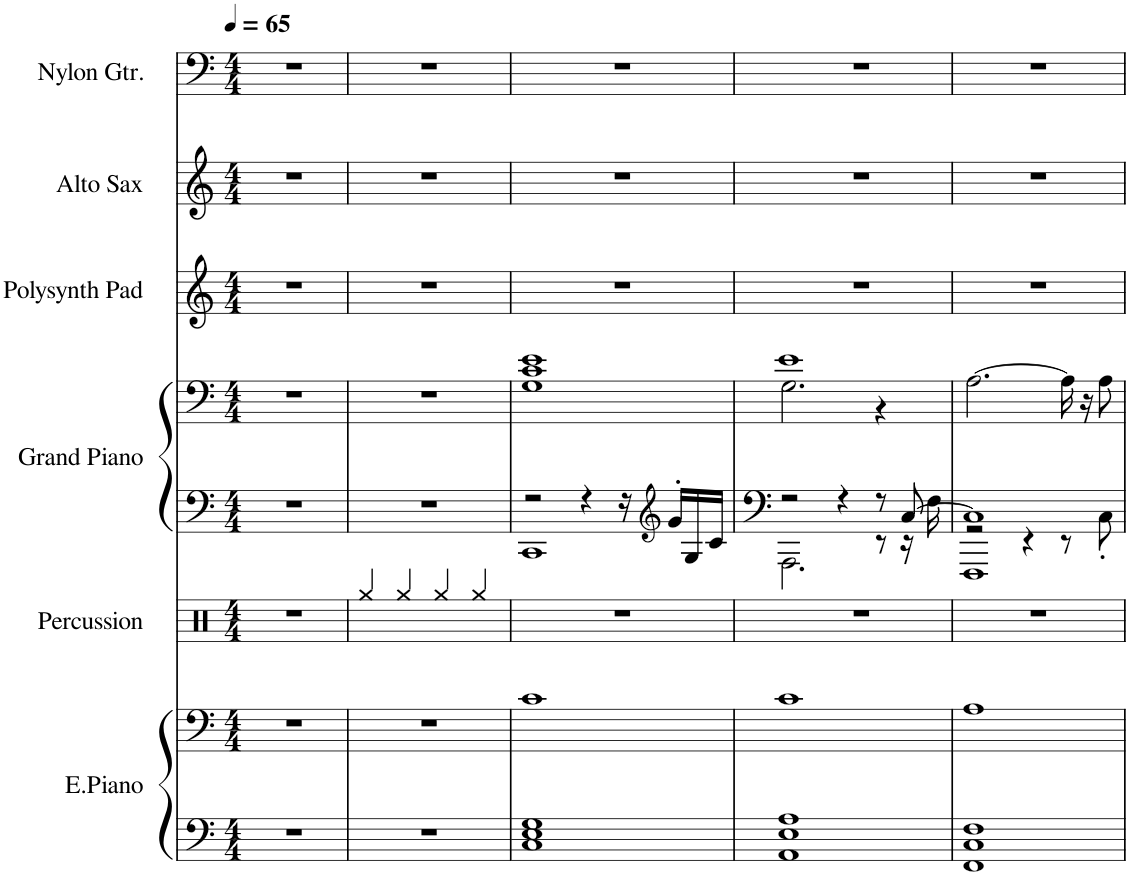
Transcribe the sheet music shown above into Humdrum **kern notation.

**kern	**kern	**kern	**kern	**kern	**kern	**kern	**kern
*part6	*part6	*part5	*part4	*part4	*part3	*part2	*part1
*staff8	*staff7	*staff6	*staff5	*staff4	*staff3	*staff2	*staff1
*I"E.Piano	*	*I"Percussion	*I"Grand Piano	*	*I"Polysynth Pad	*I"Alto Sax	*I"Nylon Gtr.
*I'E.Pno	*	*	*I'Pno	*	*	*I'A Sax	*
*clefF4	*clefF4	*clefX	*clefF4	*clefF4	*clefG2	*clefG2	*clefF4
*	*	*	*	*	*	*Trd5c9	*
*k[]	*k[]	*k[]	*k[]	*k[]	*k[]	*k[]	*k[]
*M4/4	*M4/4	*M4/4	*M4/4	*M4/4	*M4/4	*M4/4	*M4/4
*MM65	*MM65	*MM65	*MM65	*MM65	*MM65	*MM65	*MM65
=1	=1	=1	=1	=1	=1	=1	=1
1r	1r	1r	1r	1r	1r	1r	1r
=2	=2	=2	=2	=2	=2	=2	=2
1r	1r	4Rgg/	1r	1r	1r	1r	1r
.	.	4Rgg/	.	.	.	.	.
.	.	4Rgg/	.	.	.	.	.
.	.	4Rgg/	.	.	.	.	.
=3	=3	=3	=3	=3	=3	=3	=3
*	*	*	*^	*	*	*	*
1C 1E 1G	1c	1r	2r	1CC	1G 1c 1e	1r	1r	1r
.	.	.	4r	.	.	.	.	.
.	.	.	16r	.	.	.	.	.
*	*	*	*clefG2	*	*	*	*	*
.	.	.	16g'/LL	.	.	.	.	.
.	.	.	16G/	.	.	.	.	.
.	.	.	16c/JJ	.	.	.	.	.
=4	=4	=4	=4	=4	=4	=4	=4	=4
*	*	*	*	*	*^	*	*	*
1AA 1E 1A	1c	1r	2r	2.AAA\	1e	2.G\	1r	1r	1r
.	.	.	4r	.	.	.	.	.	.
.	.	.	8r	8r	.	4r	.	.	.
.	.	.	[8C/	16r	.	.	.	.	.
.	.	.	.	16F\	.	.	.	.	.
*	*	*	*	*	*v	*v	*	*	*
=5	=5	=5	=5	=5	=5	=5	=5	=5
*	*	*	*	*^	*	*	*	*
1FF 1C 1F	1A	1r	1C]	2r	1FFF	[2.A\	1r	1r	1r
.	.	.	.	4r	.	.	.	.	.
.	.	.	.	8r	.	16A\]	.	.	.
.	.	.	.	.	.	16r	.	.	.
.	.	.	.	8C'\	.	8A\	.	.	.
*	*	*	*v	*v	*v	*	*	*	*
=	=	=	=	=	=	=	=
*-	*-	*-	*-	*-	*-	*-	*-
